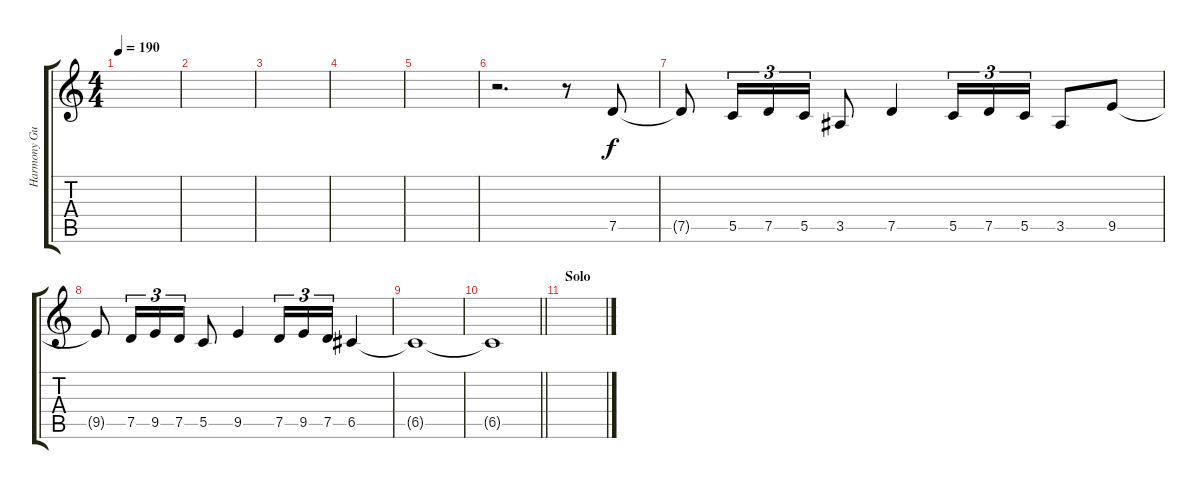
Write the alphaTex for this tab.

\track ("Harmony Guitar" "Harmony Gu") {instrument distortionguitar}
\staff {score tabs}
\tuning (D4 A3 F3 C3 G2 D2) {hide}
\ts (4 4)
\tempo 190
\clef g2
\ks c
|
|
|
|
|
r.2{d} r.8 7.5.8 |
7.5{t}.8 5.5.16{tu (3 2)} 7.5.16{tu (3 2)} 5.5.16{tu (3 2)} 3.5.8 7.5.4 5.5.16{tu (3 2)} 7.5.16{tu (3 2)} 5.5.16{tu (3 2)} 3.5.8 9.5.8 |
9.5{t}.8 7.5.16{tu (3 2)} 9.5.16{tu (3 2)} 7.5.16{tu (3 2)} 5.5.8 9.5.4 7.5.16{tu (3 2)} 9.5.16{tu (3 2)} 7.5.16{tu (3 2)} 6.5.4 |
6.5{t}.1 |
\barLineRight lightlight
6.5{t}.1 |
\section ("" "Solo")
